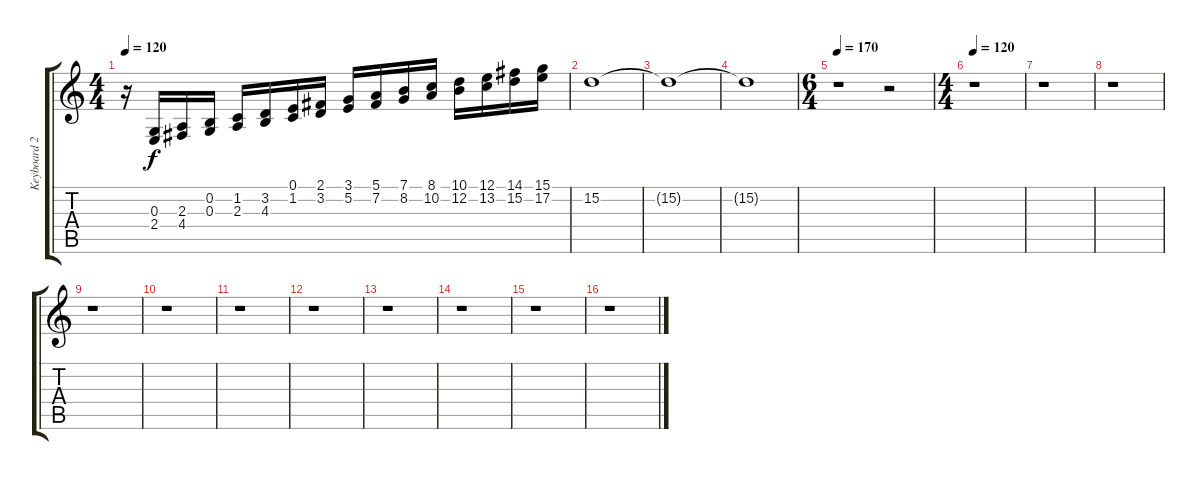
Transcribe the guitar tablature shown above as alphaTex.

\track ("Keyboard 2 (Matthew Wilder)" "Keyboard 2") {instrument harpsichord}
\staff {score tabs}
\tuning (E4 B3 G3 D3 A2 E2) {hide}
\ts (4 4)
\tempo 120
\clef g2
\ks c
r.16{dy f} (0.3 2.4).16 (2.3 4.4).16 (0.2 0.3).16 (1.2 2.3).16 (3.2 4.3).16 (0.1 1.2).16 (2.1 3.2).16 (3.1 5.2).16 (5.1 7.2).16 (7.1 8.2).16 (8.1 10.2).16 (10.1 12.2).16 (12.1 13.2).16 (14.1 15.2).16 (15.1 17.2).16 |
15.2.1{instrument pad1newage} |
15.2{t}.1 |
15.2{t}.1 |
\ts (6 4)
\tempo 170
r.1 r.2 |
\ts (4 4)
\tempo 120
r.1 |
r.1 |
r.1 |
r.1 |
r.1 |
r.1 |
r.1 |
r.1 |
r.1 |
r.1 |
r.1
